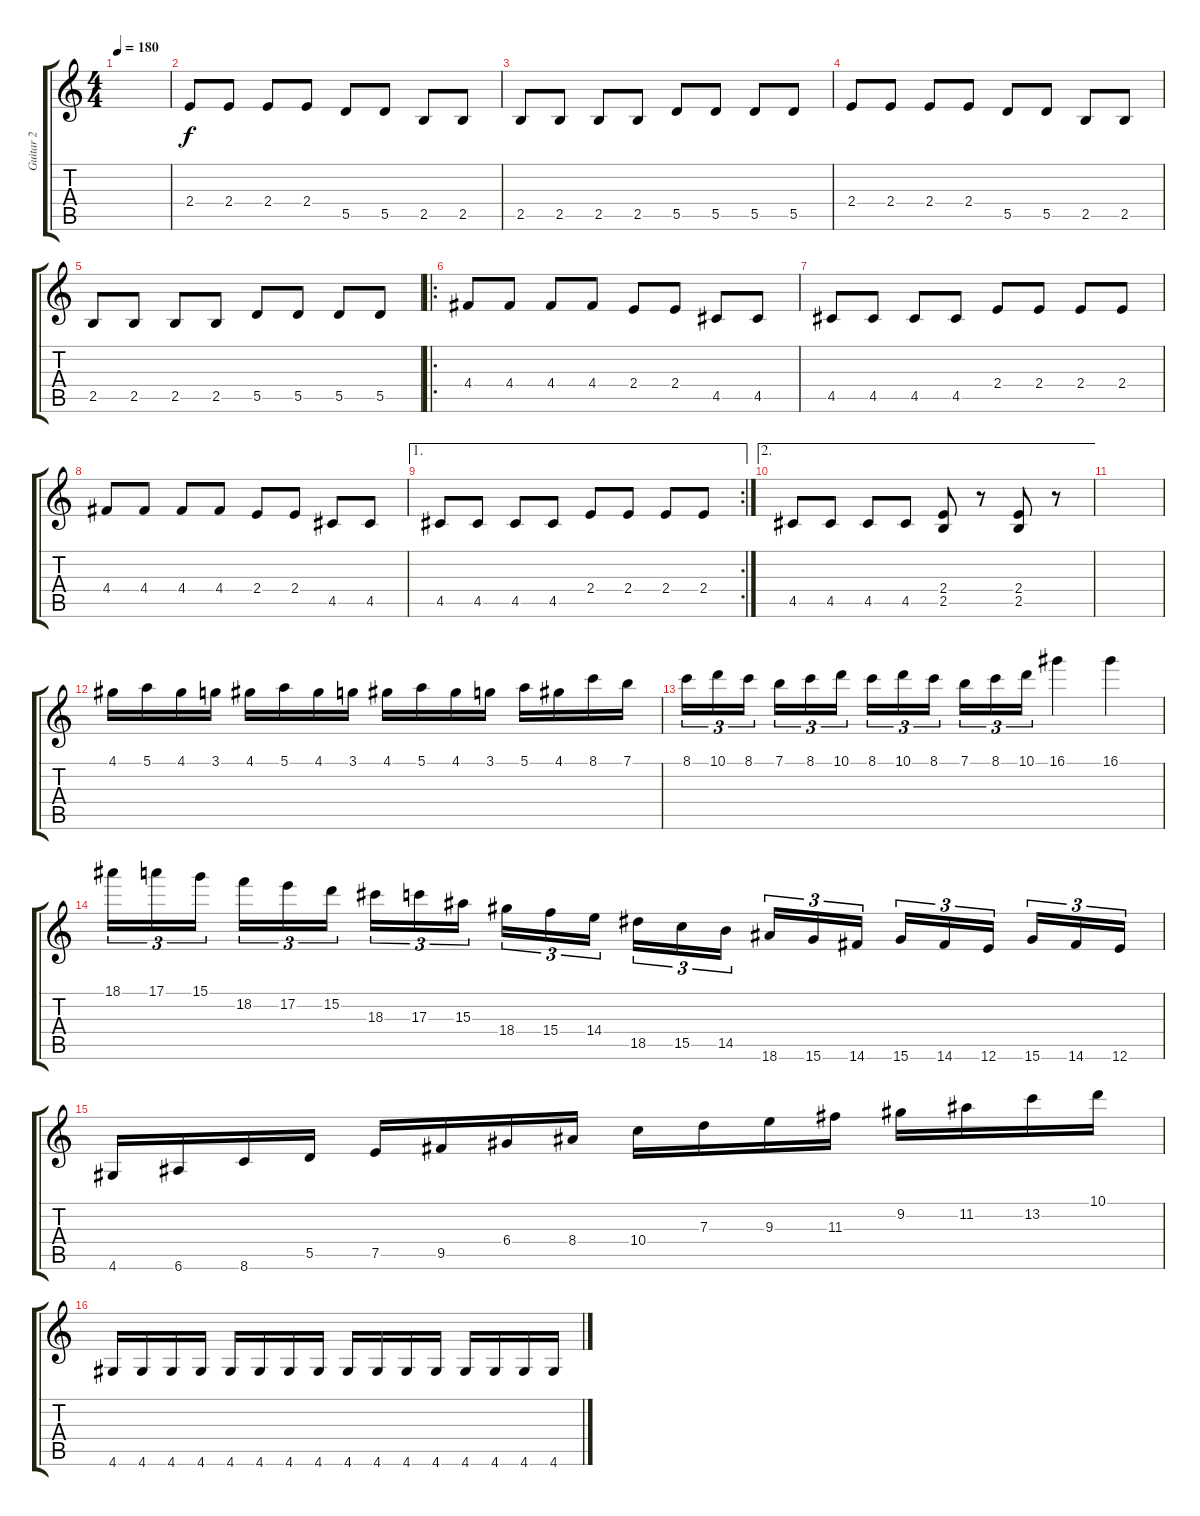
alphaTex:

\track ("Guitar 2" "Guitar 2") {instrument distortionguitar}
\staff {score tabs}
\tuning (E4 B3 G3 D3 A2 E2) {hide}
\ts (4 4)
\tempo 180
\clef g2
\ks c
|
2.4.8 2.4.8 2.4.8 2.4.8 5.5.8 5.5.8 2.5.8 2.5.8 |
2.5.8 2.5.8 2.5.8 2.5.8 5.5.8 5.5.8 5.5.8 5.5.8 |
2.4.8 2.4.8 2.4.8 2.4.8 5.5.8 5.5.8 2.5.8 2.5.8 |
2.5.8 2.5.8 2.5.8 2.5.8 5.5.8 5.5.8 5.5.8 5.5.8 |
\ro
4.4.8 4.4.8 4.4.8 4.4.8 2.4.8 2.4.8 4.5.8 4.5.8 |
4.5.8 4.5.8 4.5.8 4.5.8 2.4.8 2.4.8 2.4.8 2.4.8 |
4.4.8 4.4.8 4.4.8 4.4.8 2.4.8 2.4.8 4.5.8 4.5.8 |
\ae 1
\rc 2
4.5.8 4.5.8 4.5.8 4.5.8 2.4.8 2.4.8 2.4.8 2.4.8 |
\ae 2
4.5.8 4.5.8 4.5.8 4.5.8 (2.4 2.5).8 r.8 (2.4 2.5).8 r.8 |
|
4.1.16 5.1.16 4.1.16 3.1.16 4.1.16 5.1.16 4.1.16 3.1.16 4.1.16 5.1.16 4.1.16 3.1.16 5.1.16 4.1.16 8.1.16 7.1.16 |
8.1.16{tu (3 2)} 10.1.16{tu (3 2)} 8.1.16{tu (3 2)} 7.1.16{tu (3 2)} 8.1.16{tu (3 2)} 10.1.16{tu (3 2)} 8.1.16{tu (3 2)} 10.1.16{tu (3 2)} 8.1.16{tu (3 2)} 7.1.16{tu (3 2)} 8.1.16{tu (3 2)} 10.1.16{tu (3 2)} 16.1.4 16.1.4 |
18.1.16{tu (3 2)} 17.1.16{tu (3 2)} 15.1.16{tu (3 2)} 18.2.16{tu (3 2)} 17.2.16{tu (3 2)} 15.2.16{tu (3 2)} 18.3.16{tu (3 2)} 17.3.16{tu (3 2)} 15.3.16{tu (3 2)} 18.4.16{tu (3 2)} 15.4.16{tu (3 2)} 14.4.16{tu (3 2)} 18.5.16{tu (3 2)} 15.5.16{tu (3 2)} 14.5.16{tu (3 2)} 18.6.16{tu (3 2)} 15.6.16{tu (3 2)} 14.6.16{tu (3 2)} 15.6.16{tu (3 2)} 14.6.16{tu (3 2)} 12.6.16{tu (3 2)} 15.6.16{tu (3 2)} 14.6.16{tu (3 2)} 12.6.16{tu (3 2)} |
4.6.16 6.6.16 8.6.16 5.5.16 7.5.16 9.5.16 6.4.16 8.4.16 10.4.16 7.3.16 9.3.16 11.3.16 9.2.16 11.2.16 13.2.16 10.1.16 |
4.6.16 4.6.16 4.6.16 4.6.16 4.6.16 4.6.16 4.6.16 4.6.16 4.6.16 4.6.16 4.6.16 4.6.16 4.6.16 4.6.16 4.6.16 4.6.16
